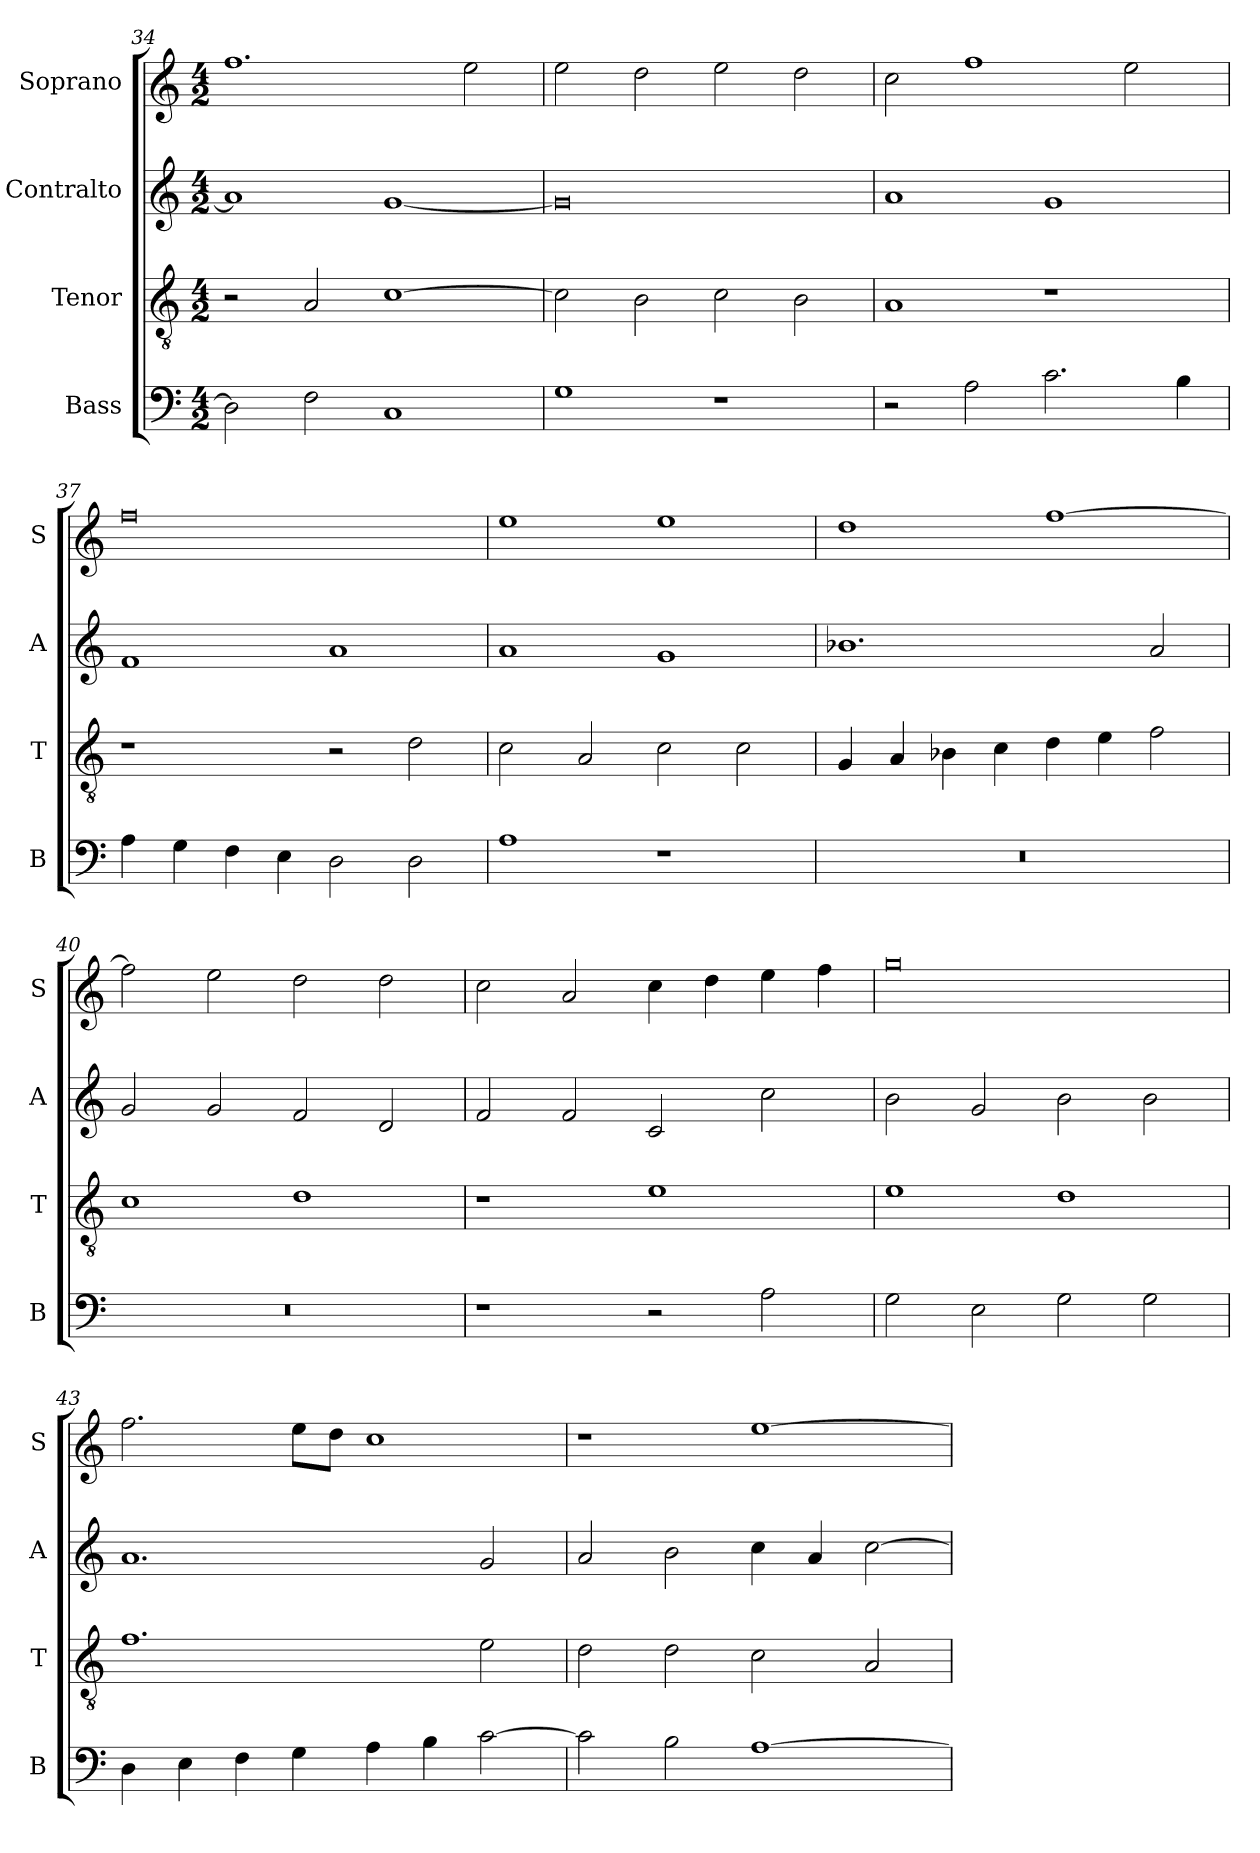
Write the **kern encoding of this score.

**kern	**kern	**kern	**kern
*part4	*part3	*part2	*part1
*staff4	*staff3	*staff2	*staff1
*I"Bass	*I"Tenor	*I"Contralto	*I"Soprano
*I'B	*I'T	*I'A	*I'S
*clefF4	*clefGv2	*clefG2	*clefG2
*k[]	*k[]	*k[]	*k[]
*D:dor	*D:dor	*D:dor	*D:dor
*M4/2	*M4/2	*M4/2	*M4/2
=34	=34	=34	=34
2D]	2r	1a]	1.ff
2F	2A	.	.
1C	[1c	[1g	.
.	.	.	2ee
=35	=35	=35	=35
1G	2c]	0g]	2ee
.	2B	.	2dd
1r	2c	.	2ee
.	2B	.	2dd
=36	=36	=36	=36
2r	1A	1a	2cc
2A	.	.	1ff
2.c	1r	1g	.
.	.	.	2ee
4B	.	.	.
=37	=37	=37	=37
4A	1r	1f	0ff
4G	.	.	.
4F	.	.	.
4E	.	.	.
2D	2r	1a	.
2D	2d	.	.
=38	=38	=38	=38
1A	2c	1a	1ee
.	2A	.	.
1r	2c	1g	1ee
.	2c	.	.
=39	=39	=39	=39
0r	4G	1.b-X	1dd
.	4A	.	.
.	4B-X	.	.
.	4c	.	.
.	4d	.	[1ff
.	4e	.	.
.	2f	2a	.
=40	=40	=40	=40
0r	1c	2g	2ff]
.	.	2g	2ee
.	1d	2f	2dd
.	.	2d	2dd
=41	=41	=41	=41
1r	1r	2f	2cc
.	.	2f	2a
2r	1e	2c	4cc
.	.	.	4dd
2A	.	2cc	4ee
.	.	.	4ff
=42	=42	=42	=42
2G	1e	2b	0gg
2E	.	2g	.
2G	1d	2b	.
2G	.	2b	.
=43	=43	=43	=43
4D	1.f	1.a	2.ff
4E	.	.	.
4F	.	.	.
4G	.	.	8ee\L
.	.	.	8dd\J
4A	.	.	1cc
4B	.	.	.
[2c	2e	2g	.
=44	=44	=44	=44
2c]	2d	2a	1r
2B	2d	2b	.
[1A	2c	4cc	[1ee
.	.	4a	.
.	2A	[2cc	.
=	=	=	=
*-	*-	*-	*-
